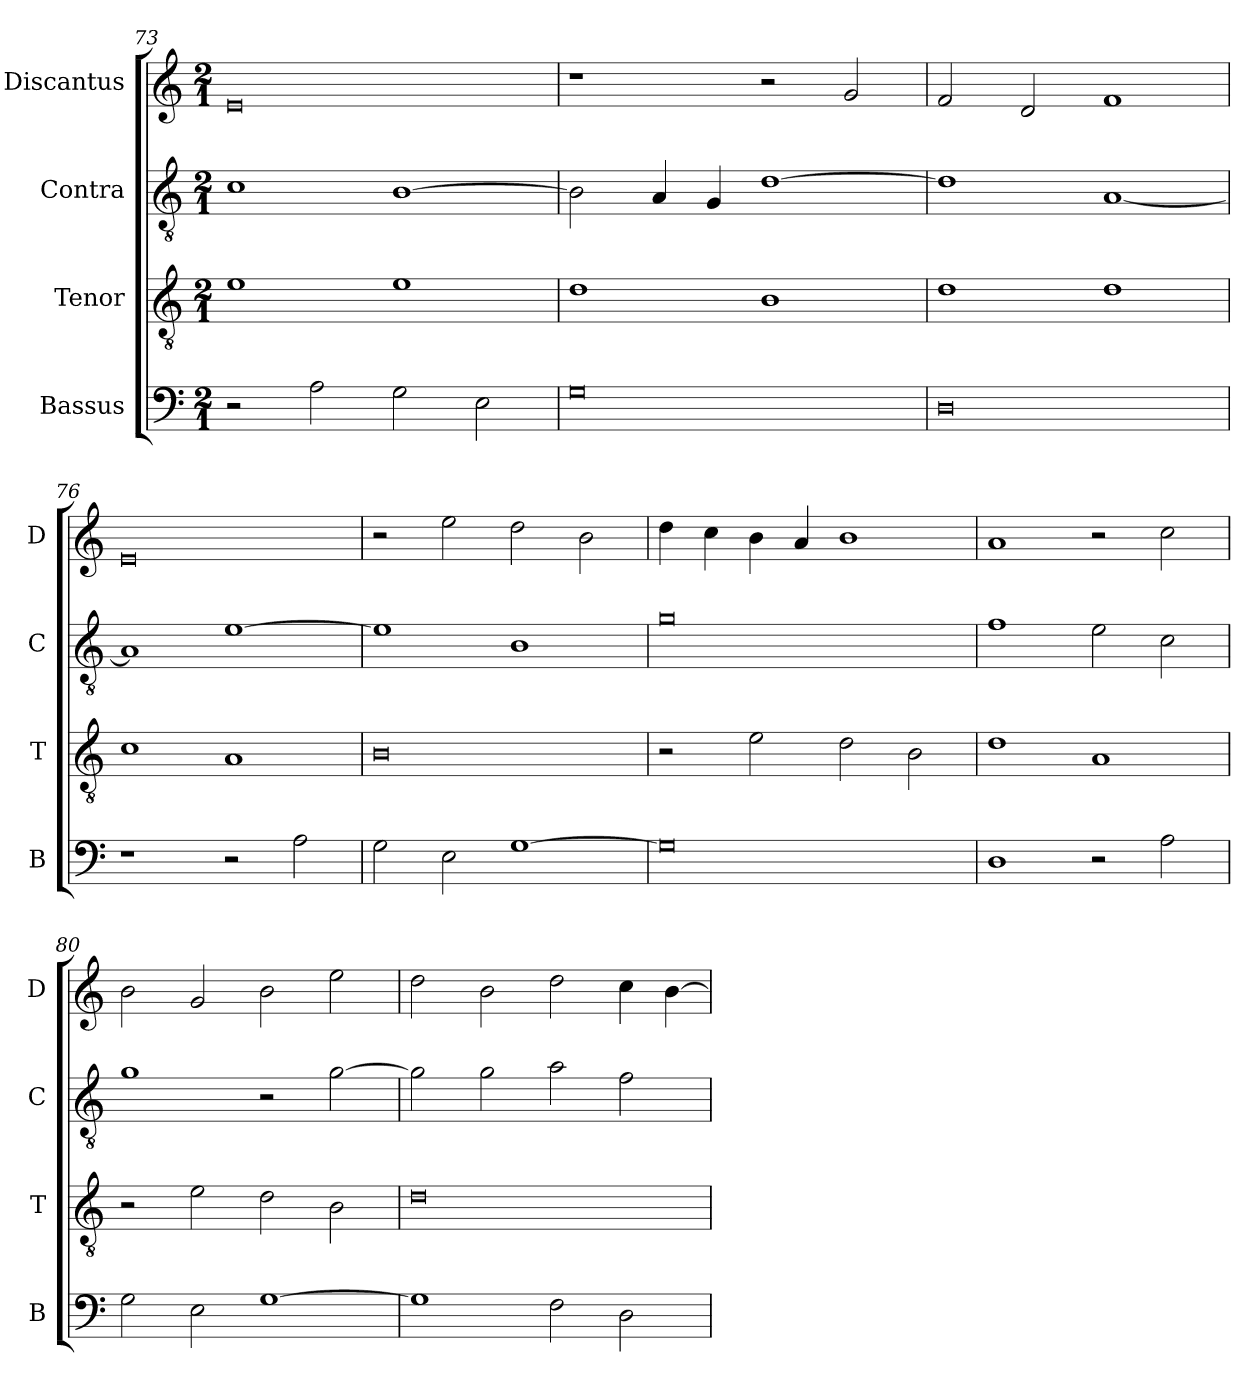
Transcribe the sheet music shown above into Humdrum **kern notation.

**kern	**kern	**kern	**kern
*part4	*part3	*part2	*part1
*staff4	*staff3	*staff2	*staff1
*I"Bassus	*I"Tenor	*I"Contra	*I"Discantus
*I'B	*I'T	*I'C	*I'D
*clefF4	*clefGv2	*clefGv2	*clefG2
*k[]	*k[]	*k[]	*k[]
*M2/1	*M2/1	*M2/1	*M2/1
=73	=73	=73	=73
2r	1e	1c	0e
2A\	.	.	.
2G\	1e	[1B	.
2E\	.	.	.
=74	=74	=74	=74
0G	1d	2B\]	1r
.	.	4A/	.
.	.	4G/	.
.	1B	[1d	2r
.	.	.	2g/
=75	=75	=75	=75
0D	1d	1d]	2f/
.	.	.	2d/
.	1d	[1A	1f
=76	=76	=76	=76
1r	1c	1A]	0e
2r	1A	[1e	.
2A\	.	.	.
=77	=77	=77	=77
2G\	0B	1e]	2r
2E\	.	.	2ee\
[1G	.	1B	2dd\
.	.	.	2b\
=78	=78	=78	=78
0G]	2r	0g	4dd\
.	.	.	4cc\
.	2e\	.	4b\
.	.	.	4a/
.	2d\	.	1b
.	2B\	.	.
=79	=79	=79	=79
1D	1d	1f	1a
2r	1A	2e\	2r
2A\	.	2c\	2cc\
=80	=80	=80	=80
2G\	2r	1g	2b\
2E\	2e\	.	2g/
[1G	2d\	2r	2b\
.	2B\	[2g\	2ee\
=81	=81	=81	=81
1G]	0d	2g\]	2dd\
.	.	2g\	2b\
2F\	.	2a\	2dd\
2D\	.	2f\	4cc\
.	.	.	[4b\
=	=	=	=
*-	*-	*-	*-
